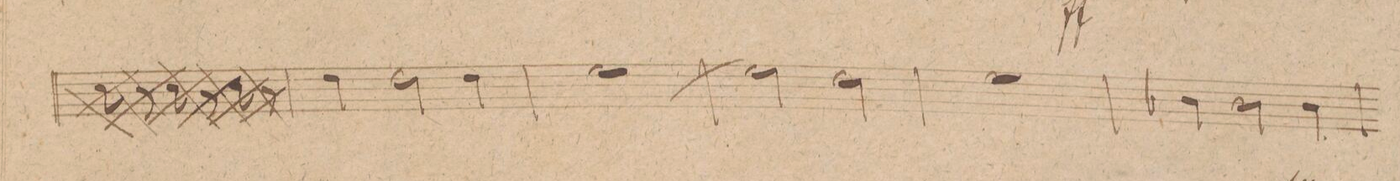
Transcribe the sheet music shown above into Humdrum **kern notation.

**kern	**dynam
*I"Corno. 1mo in D.	*
*clefG2	*
*k[f#c#]	*
*met(c)	*
*M4/4	*
4e\	.
2e\	.
4e\	.
=10	=10
[1f#	.
=11	=11
2f#\]	.
2e\	.
=12	=12
1f#	.
=13	=13
4cX\	.
2c\	.
4c\	.
=14	=14
*-	*-
